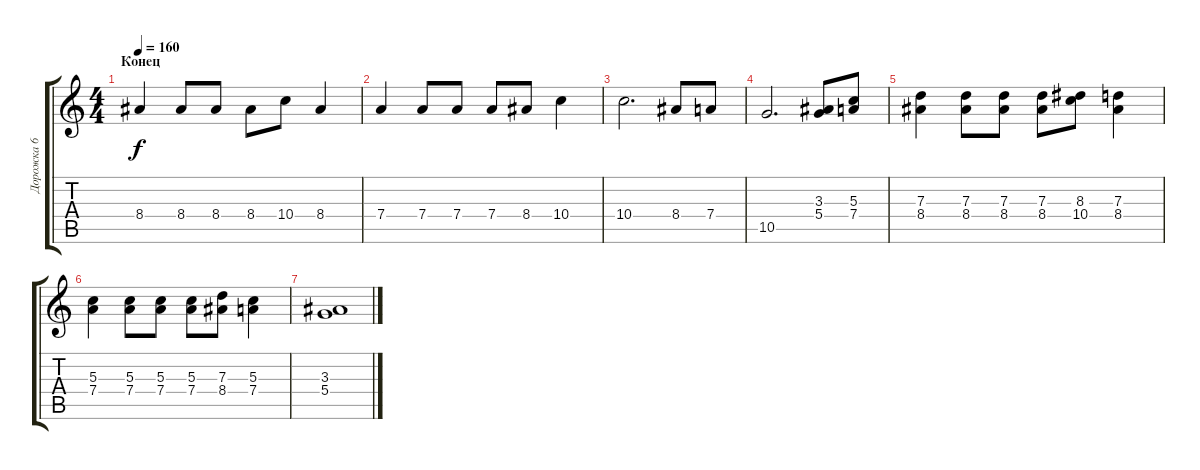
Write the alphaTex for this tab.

\track ("Дорожка 6" "Дорожка 6") {instrument distortionguitar}
\staff {score tabs}
\tuning (E4 B3 G3 D3 A2 E2) {hide}
\ts (4 4)
\section ("" "Конец")
\tempo 160
\clef g2
\ks c
8.4.4{dy f} 8.4.8 8.4.8 8.4.8 10.4.8 8.4.4 |
7.4.4 7.4.8 7.4.8 7.4.8 8.4.8 10.4.4 |
10.4.2{d} 8.4.8 7.4.8 |
10.5.2{d} (3.3 5.4).8 (5.3 7.4).8 |
(7.3 8.4).4 (7.3 8.4).8 (7.3 8.4).8 (7.3 8.4).8 (8.3 10.4).8 (7.3 8.4).4 |
(5.3 7.4).4 (5.3 7.4).8 (5.3 7.4).8 (5.3 7.4).8 (7.3 8.4).8 (5.3 7.4).4 |
(3.3 5.4).1
